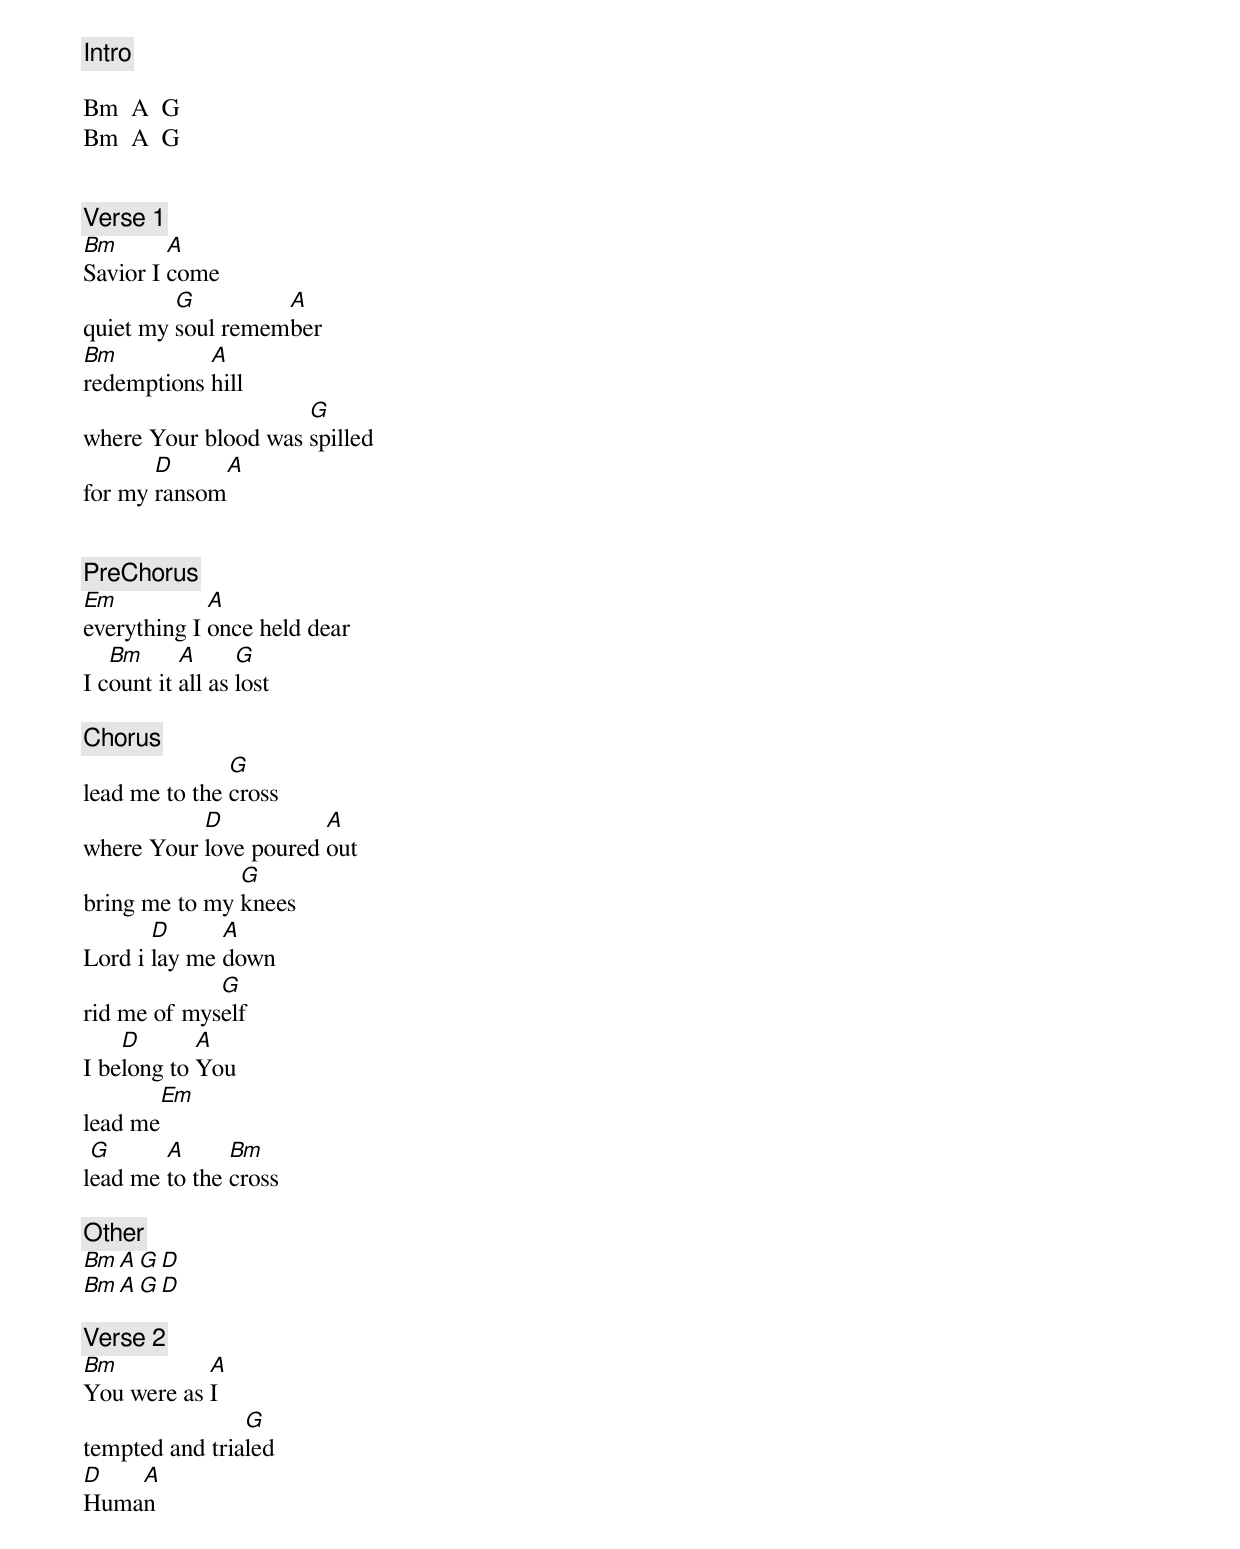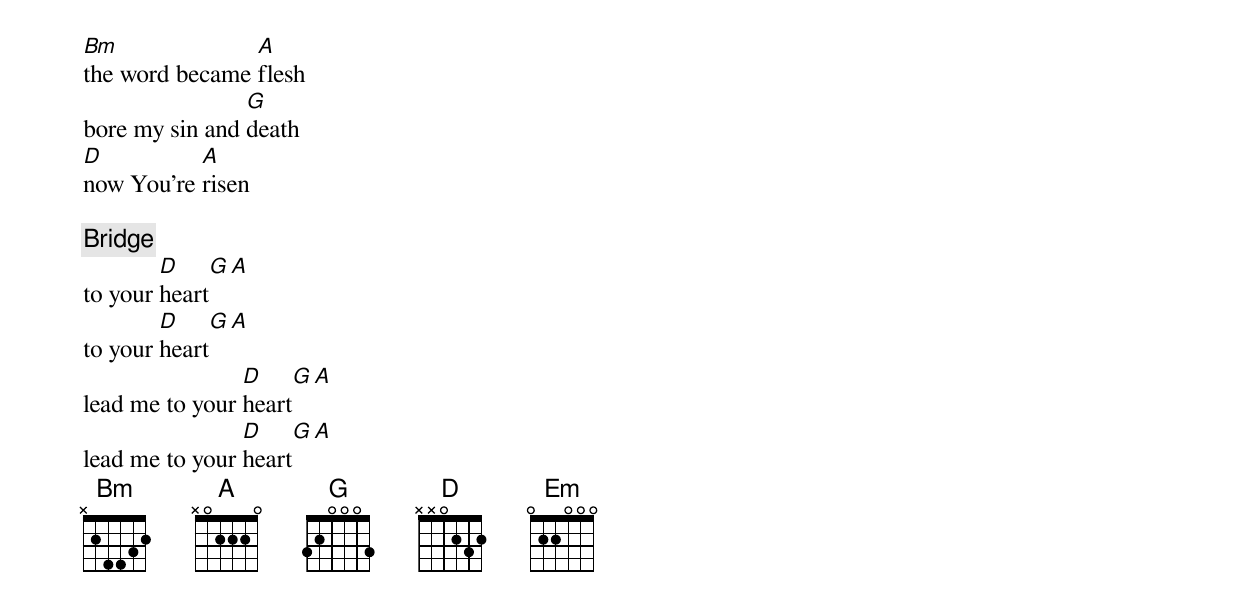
[Intro]

Bm  A  G
Bm  A  G


[Verse 1]
Bm       A
Savior I come
         G         A
quiet my soul remember
Bm          A
redemptions hill
                     G
where Your blood was spilled
       D     A
for my ransom


[PreChorus]
Em           A
everything I once held dear
   Bm      A      G
I count it all as lost

[Chorus]
               G
lead me to the cross
           D           A
where Your love poured out
               G
bring me to my knees
       D      A
Lord i lay me down
             G
rid me of myself
    D       A
I belong to You
       Em
lead me
 G      A      Bm
lead me to the cross

[Other]
Bm  A  G  D
Bm  A  G  D

[Verse 2]
Bm          A
You were as I
                G
tempted and trialed
D   A
Human
Bm              A
the word became flesh
                G
bore my sin and death
D          A
now You're risen

[Bridge]
        D    G  A
to your heart
        D    G  A
to your heart
                D    G  A
lead me to your heart
                D    G  A
lead me to your heart
